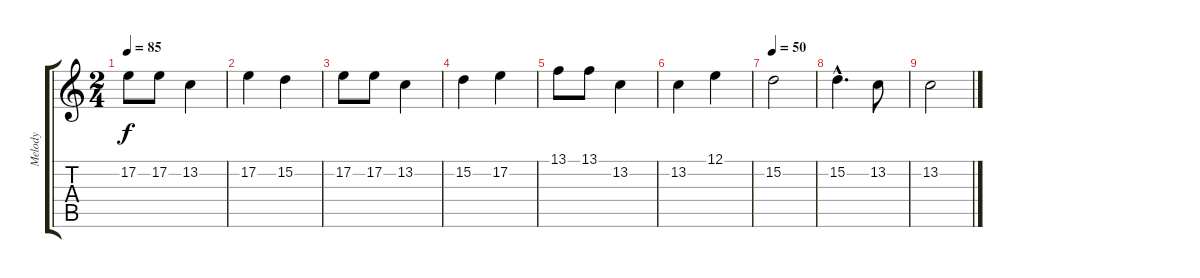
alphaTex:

\track ("Melody" "Melody") {instrument piccolo}
\staff {score tabs}
\tuning (E4 B3 G3 D3 A2 E2) {hide}
\ts (2 4)
\tempo 85
\clef g2
\ks c
17.2.8{dy f} 17.2.8 13.2.4 |
17.2.4 15.2.4 |
17.2.8 17.2.8 13.2.4 |
15.2.4 17.2.4 |
13.1.8 13.1.8 13.2.4 |
13.2.4 12.1.4 |
\tempo 50
15.2.2 |
15.2{hac}.4{d} 13.2.8 |
13.2.2{volume 0}
